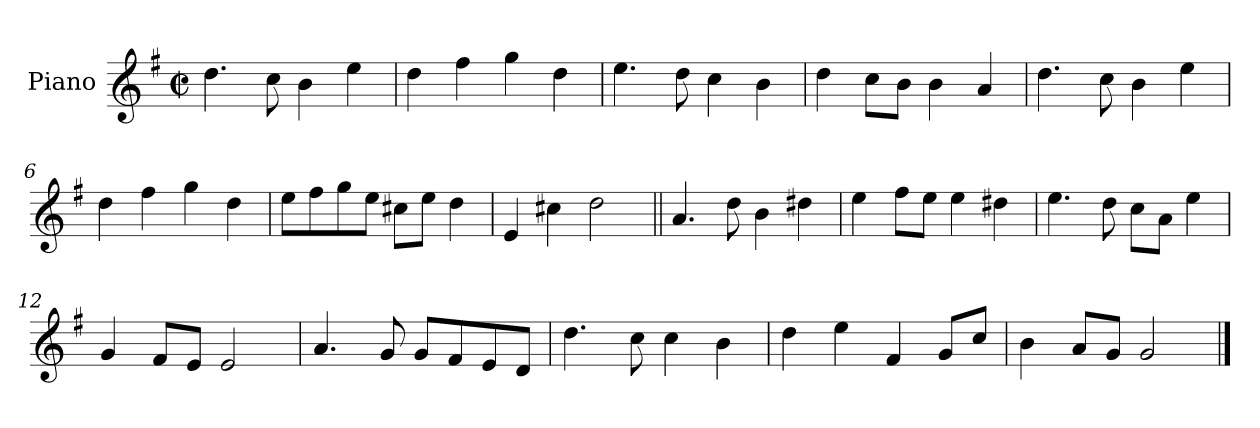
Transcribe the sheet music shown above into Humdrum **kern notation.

**kern
*part1
*staff1
*I"Piano
*I'Pno.
*clefG2
*k[f#]
*M2/2
*met(c|)
=1
4.dd\
8cc\
4b\
4ee\
=2
4dd\
4ff#\
4gg\
4dd\
=3
4.ee\
8dd\
4cc\
4b\
=4
4dd\
8cc\L
8b\J
4b\
4a/
=5
4.dd\
8cc\
4b\
4ee\
=6
4dd\
4ff#\
4gg\
4dd\
!!LO:LB:g=z
=7
8ee\L
8ff#\
8gg\
8ee\J
8cc#X\L
8ee\J
4dd\
=8
4e/
4cc#X\
2dd\
=9||
4.a/
8dd\
4b\
4dd#X\
=10
4ee\
8ff#\L
8ee\J
4ee\
4dd#X\
=11
4.ee\
8dd\
8cc\L
8a\J
4ee\
=12
4g/
8f#/L
8e/J
2e/
!!LO:LB:g=z
=13
4.a/
8g/
8g/L
8f#/
8e/
8d/J
=14
4.dd\
8cc\
4cc\
4b\
=15
4dd\
4ee\
4f#/
8g/L
8cc/J
=16
4b\
8a/L
8g/J
2g/
==
*-
